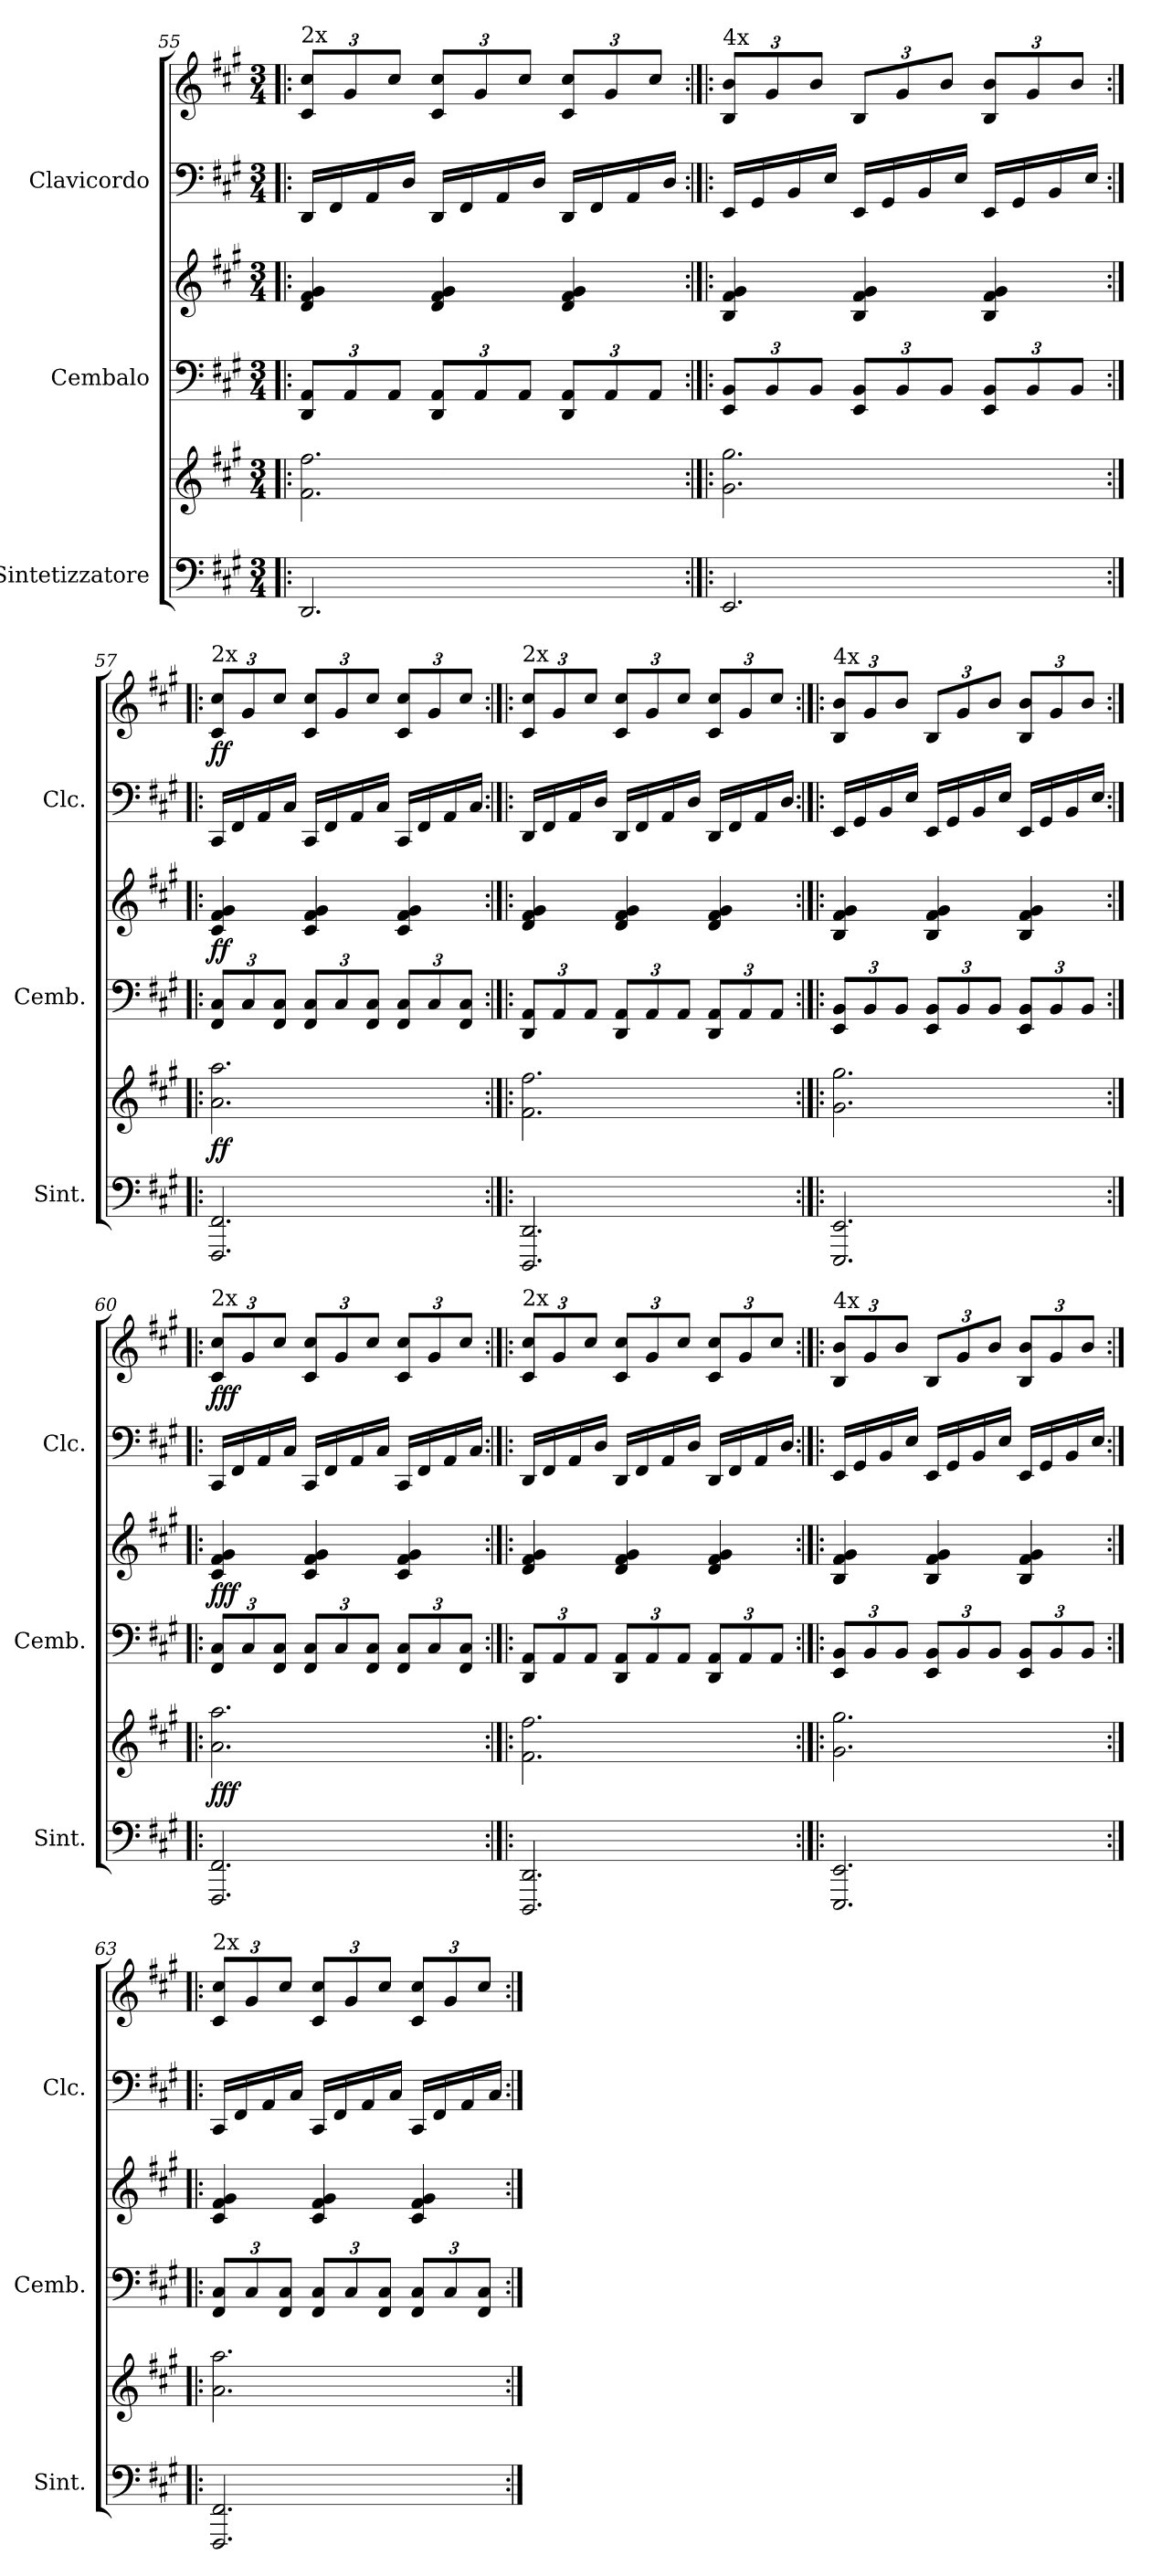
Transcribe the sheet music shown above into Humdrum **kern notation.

**kern	**kern	**dynam	**kern	**kern	**dynam	**kern	**kern	**dynam
*part3	*part3	*part3	*part2	*part2	*part2	*part1	*part1	*part1
*staff6	*staff5	*staff5/6	*staff4	*staff3	*staff3/4	*staff2	*staff1	*staff1/2
*I"Sintetizzatore	*	*	*I"Cembalo	*	*	*I"Clavicordo	*	*
*I'Sint.	*	*	*I'Cemb.	*	*	*I'Clc.	*	*
*clefF4	*clefG2	*	*clefF4	*clefG2	*	*clefF4	*clefG2	*
*k[f#c#g#]	*k[f#c#g#]	*	*k[f#c#g#]	*k[f#c#g#]	*	*k[f#c#g#]	*k[f#c#g#]	*
*M3/4	*M3/4	*	*M3/4	*M3/4	*	*M3/4	*M3/4	*
*	*	*	*Xbrackettup	*	*	*	*Xbrackettup	*
=55!|:	=55!|:	=55!|:	=55!|:	=55!|:	=55!|:	=55!|:	=55!|:	=55!|:
!	!	!	!	!	!	!	!LO:TX:a:t=2x	!
2.DD/	2.f#\ 2.ff#\	.	12DD/ 12AA/L	4d/ 4f#/ 4g#/	.	16DD/LL	12c#/ 12cc#/L	.
.	.	.	.	.	.	16FF#/	.	.
.	.	.	12AA/	.	.	.	12g#/	.
.	.	.	.	.	.	16AA/	.	.
.	.	.	12AA/J	.	.	.	12cc#/J	.
.	.	.	.	.	.	16D/JJ	.	.
.	.	.	12DD/ 12AA/L	4d/ 4f#/ 4g#/	.	16DD/LL	12c#/ 12cc#/L	.
.	.	.	.	.	.	16FF#/	.	.
.	.	.	12AA/	.	.	.	12g#/	.
.	.	.	.	.	.	16AA/	.	.
.	.	.	12AA/J	.	.	.	12cc#/J	.
.	.	.	.	.	.	16D/JJ	.	.
.	.	.	12DD/ 12AA/L	4d/ 4f#/ 4g#/	.	16DD/LL	12c#/ 12cc#/L	.
.	.	.	.	.	.	16FF#/	.	.
.	.	.	12AA/	.	.	.	12g#/	.
.	.	.	.	.	.	16AA/	.	.
.	.	.	12AA/J	.	.	.	12cc#/J	.
.	.	.	.	.	.	16D/JJ	.	.
!!LO:PB:g=z
=56:|!|:	=56:|!|:	=56:|!|:	=56:|!|:	=56:|!|:	=56:|!|:	=56:|!|:	=56:|!|:	=56:|!|:
!	!	!	!	!	!	!	!LO:TX:a:t=4x	!
2.EE/	2.g#\ 2.gg#\	.	12EE/ 12BB/L	4B/ 4f#/ 4g#/	.	16EE/LL	12B/ 12b/L	.
.	.	.	.	.	.	16GG#/	.	.
.	.	.	12BB/	.	.	.	12g#/	.
.	.	.	.	.	.	16BB/	.	.
.	.	.	12BB/J	.	.	.	12b/J	.
.	.	.	.	.	.	16E/JJ	.	.
.	.	.	12EE/ 12BB/L	4B/ 4f#/ 4g#/	.	16EE/LL	12B/L	.
.	.	.	.	.	.	16GG#/	.	.
.	.	.	12BB/	.	.	.	12g#/	.
.	.	.	.	.	.	16BB/	.	.
.	.	.	12BB/J	.	.	.	12b/J	.
.	.	.	.	.	.	16E/JJ	.	.
.	.	.	12EE/ 12BB/L	4B/ 4f#/ 4g#/	.	16EE/LL	12B/ 12b/L	.
.	.	.	.	.	.	16GG#/	.	.
.	.	.	12BB/	.	.	.	12g#/	.
.	.	.	.	.	.	16BB/	.	.
.	.	.	12BB/J	.	.	.	12b/J	.
.	.	.	.	.	.	16E/JJ	.	.
=57:|!|:	=57:|!|:	=57:|!|:	=57:|!|:	=57:|!|:	=57:|!|:	=57:|!|:	=57:|!|:	=57:|!|:
!	!	!	!	!	!	!	!LO:TX:a:t=2x	!
!	!	!LO:DY:b	!	!	!LO:DY:b	!	!	!LO:DY:b
2.FFF#/ 2.FF#/	2.a\ 2.aa\	ff	12FF#/ 12C#/L	4c#/ 4f#/ 4g#/	ff	16CC#/LL	12c#/ 12cc#/L	ff
.	.	.	.	.	.	16FF#/	.	.
.	.	.	12C#/	.	.	.	12g#/	.
.	.	.	.	.	.	16AA/	.	.
.	.	.	12FF#/ 12C#/J	.	.	.	12cc#/J	.
.	.	.	.	.	.	16C#/JJ	.	.
.	.	.	12FF#/ 12C#/L	4c#/ 4f#/ 4g#/	.	16CC#/LL	12c#/ 12cc#/L	.
.	.	.	.	.	.	16FF#/	.	.
.	.	.	12C#/	.	.	.	12g#/	.
.	.	.	.	.	.	16AA/	.	.
.	.	.	12FF#/ 12C#/J	.	.	.	12cc#/J	.
.	.	.	.	.	.	16C#/JJ	.	.
.	.	.	12FF#/ 12C#/L	4c#/ 4f#/ 4g#/	.	16CC#/LL	12c#/ 12cc#/L	.
.	.	.	.	.	.	16FF#/	.	.
.	.	.	12C#/	.	.	.	12g#/	.
.	.	.	.	.	.	16AA/	.	.
.	.	.	12FF#/ 12C#/J	.	.	.	12cc#/J	.
.	.	.	.	.	.	16C#/JJ	.	.
=58:|!|:	=58:|!|:	=58:|!|:	=58:|!|:	=58:|!|:	=58:|!|:	=58:|!|:	=58:|!|:	=58:|!|:
!	!	!	!	!	!	!	!LO:TX:a:t=2x	!
2.DDD/ 2.DD/	2.f#\ 2.ff#\	.	12DD/ 12AA/L	4d/ 4f#/ 4g#/	.	16DD/LL	12c#/ 12cc#/L	.
.	.	.	.	.	.	16FF#/	.	.
.	.	.	12AA/	.	.	.	12g#/	.
.	.	.	.	.	.	16AA/	.	.
.	.	.	12AA/J	.	.	.	12cc#/J	.
.	.	.	.	.	.	16D/JJ	.	.
.	.	.	12DD/ 12AA/L	4d/ 4f#/ 4g#/	.	16DD/LL	12c#/ 12cc#/L	.
.	.	.	.	.	.	16FF#/	.	.
.	.	.	12AA/	.	.	.	12g#/	.
.	.	.	.	.	.	16AA/	.	.
.	.	.	12AA/J	.	.	.	12cc#/J	.
.	.	.	.	.	.	16D/JJ	.	.
.	.	.	12DD/ 12AA/L	4d/ 4f#/ 4g#/	.	16DD/LL	12c#/ 12cc#/L	.
.	.	.	.	.	.	16FF#/	.	.
.	.	.	12AA/	.	.	.	12g#/	.
.	.	.	.	.	.	16AA/	.	.
.	.	.	12AA/J	.	.	.	12cc#/J	.
.	.	.	.	.	.	16D/JJ	.	.
!!LO:LB:g=z
=59:|!|:	=59:|!|:	=59:|!|:	=59:|!|:	=59:|!|:	=59:|!|:	=59:|!|:	=59:|!|:	=59:|!|:
!	!	!	!	!	!	!	!LO:TX:a:t=4x	!
2.EEE/ 2.EE/	2.g#\ 2.gg#\	.	12EE/ 12BB/L	4B/ 4f#/ 4g#/	.	16EE/LL	12B/ 12b/L	.
.	.	.	.	.	.	16GG#/	.	.
.	.	.	12BB/	.	.	.	12g#/	.
.	.	.	.	.	.	16BB/	.	.
.	.	.	12BB/J	.	.	.	12b/J	.
.	.	.	.	.	.	16E/JJ	.	.
.	.	.	12EE/ 12BB/L	4B/ 4f#/ 4g#/	.	16EE/LL	12B/L	.
.	.	.	.	.	.	16GG#/	.	.
.	.	.	12BB/	.	.	.	12g#/	.
.	.	.	.	.	.	16BB/	.	.
.	.	.	12BB/J	.	.	.	12b/J	.
.	.	.	.	.	.	16E/JJ	.	.
.	.	.	12EE/ 12BB/L	4B/ 4f#/ 4g#/	.	16EE/LL	12B/ 12b/L	.
.	.	.	.	.	.	16GG#/	.	.
.	.	.	12BB/	.	.	.	12g#/	.
.	.	.	.	.	.	16BB/	.	.
.	.	.	12BB/J	.	.	.	12b/J	.
.	.	.	.	.	.	16E/JJ	.	.
=60:|!|:	=60:|!|:	=60:|!|:	=60:|!|:	=60:|!|:	=60:|!|:	=60:|!|:	=60:|!|:	=60:|!|:
!	!	!	!	!	!	!	!LO:TX:a:t=2x	!
!	!	!LO:DY:b	!	!	!LO:DY:b	!	!	!LO:DY:b
2.FFF#/ 2.FF#/	2.a\ 2.aa\	fff	12FF#/ 12C#/L	4c#/ 4f#/ 4g#/	fff	16CC#/LL	12c#/ 12cc#/L	fff
.	.	.	.	.	.	16FF#/	.	.
.	.	.	12C#/	.	.	.	12g#/	.
.	.	.	.	.	.	16AA/	.	.
.	.	.	12FF#/ 12C#/J	.	.	.	12cc#/J	.
.	.	.	.	.	.	16C#/JJ	.	.
.	.	.	12FF#/ 12C#/L	4c#/ 4f#/ 4g#/	.	16CC#/LL	12c#/ 12cc#/L	.
.	.	.	.	.	.	16FF#/	.	.
.	.	.	12C#/	.	.	.	12g#/	.
.	.	.	.	.	.	16AA/	.	.
.	.	.	12FF#/ 12C#/J	.	.	.	12cc#/J	.
.	.	.	.	.	.	16C#/JJ	.	.
.	.	.	12FF#/ 12C#/L	4c#/ 4f#/ 4g#/	.	16CC#/LL	12c#/ 12cc#/L	.
.	.	.	.	.	.	16FF#/	.	.
.	.	.	12C#/	.	.	.	12g#/	.
.	.	.	.	.	.	16AA/	.	.
.	.	.	12FF#/ 12C#/J	.	.	.	12cc#/J	.
.	.	.	.	.	.	16C#/JJ	.	.
=61:|!|:	=61:|!|:	=61:|!|:	=61:|!|:	=61:|!|:	=61:|!|:	=61:|!|:	=61:|!|:	=61:|!|:
!	!	!	!	!	!	!	!LO:TX:a:t=2x	!
2.DDD/ 2.DD/	2.f#\ 2.ff#\	.	12DD/ 12AA/L	4d/ 4f#/ 4g#/	.	16DD/LL	12c#/ 12cc#/L	.
.	.	.	.	.	.	16FF#/	.	.
.	.	.	12AA/	.	.	.	12g#/	.
.	.	.	.	.	.	16AA/	.	.
.	.	.	12AA/J	.	.	.	12cc#/J	.
.	.	.	.	.	.	16D/JJ	.	.
.	.	.	12DD/ 12AA/L	4d/ 4f#/ 4g#/	.	16DD/LL	12c#/ 12cc#/L	.
.	.	.	.	.	.	16FF#/	.	.
.	.	.	12AA/	.	.	.	12g#/	.
.	.	.	.	.	.	16AA/	.	.
.	.	.	12AA/J	.	.	.	12cc#/J	.
.	.	.	.	.	.	16D/JJ	.	.
.	.	.	12DD/ 12AA/L	4d/ 4f#/ 4g#/	.	16DD/LL	12c#/ 12cc#/L	.
.	.	.	.	.	.	16FF#/	.	.
.	.	.	12AA/	.	.	.	12g#/	.
.	.	.	.	.	.	16AA/	.	.
.	.	.	12AA/J	.	.	.	12cc#/J	.
.	.	.	.	.	.	16D/JJ	.	.
!!LO:PB:g=z
=62:|!|:	=62:|!|:	=62:|!|:	=62:|!|:	=62:|!|:	=62:|!|:	=62:|!|:	=62:|!|:	=62:|!|:
!	!	!	!	!	!	!	!LO:TX:a:t=4x	!
2.EEE/ 2.EE/	2.g#\ 2.gg#\	.	12EE/ 12BB/L	4B/ 4f#/ 4g#/	.	16EE/LL	12B/ 12b/L	.
.	.	.	.	.	.	16GG#/	.	.
.	.	.	12BB/	.	.	.	12g#/	.
.	.	.	.	.	.	16BB/	.	.
.	.	.	12BB/J	.	.	.	12b/J	.
.	.	.	.	.	.	16E/JJ	.	.
.	.	.	12EE/ 12BB/L	4B/ 4f#/ 4g#/	.	16EE/LL	12B/L	.
.	.	.	.	.	.	16GG#/	.	.
.	.	.	12BB/	.	.	.	12g#/	.
.	.	.	.	.	.	16BB/	.	.
.	.	.	12BB/J	.	.	.	12b/J	.
.	.	.	.	.	.	16E/JJ	.	.
.	.	.	12EE/ 12BB/L	4B/ 4f#/ 4g#/	.	16EE/LL	12B/ 12b/L	.
.	.	.	.	.	.	16GG#/	.	.
.	.	.	12BB/	.	.	.	12g#/	.
.	.	.	.	.	.	16BB/	.	.
.	.	.	12BB/J	.	.	.	12b/J	.
.	.	.	.	.	.	16E/JJ	.	.
=63:|!|:	=63:|!|:	=63:|!|:	=63:|!|:	=63:|!|:	=63:|!|:	=63:|!|:	=63:|!|:	=63:|!|:
!	!	!	!	!	!	!	!LO:TX:a:t=2x	!
2.FFF#/ 2.FF#/	2.a\ 2.aa\	.	12FF#/ 12C#/L	4c#/ 4f#/ 4g#/	.	16CC#/LL	12c#/ 12cc#/L	.
.	.	.	.	.	.	16FF#/	.	.
.	.	.	12C#/	.	.	.	12g#/	.
.	.	.	.	.	.	16AA/	.	.
.	.	.	12FF#/ 12C#/J	.	.	.	12cc#/J	.
.	.	.	.	.	.	16C#/JJ	.	.
.	.	.	12FF#/ 12C#/L	4c#/ 4f#/ 4g#/	.	16CC#/LL	12c#/ 12cc#/L	.
.	.	.	.	.	.	16FF#/	.	.
.	.	.	12C#/	.	.	.	12g#/	.
.	.	.	.	.	.	16AA/	.	.
.	.	.	12FF#/ 12C#/J	.	.	.	12cc#/J	.
.	.	.	.	.	.	16C#/JJ	.	.
.	.	.	12FF#/ 12C#/L	4c#/ 4f#/ 4g#/	.	16CC#/LL	12c#/ 12cc#/L	.
.	.	.	.	.	.	16FF#/	.	.
.	.	.	12C#/	.	.	.	12g#/	.
.	.	.	.	.	.	16AA/	.	.
.	.	.	12FF#/ 12C#/J	.	.	.	12cc#/J	.
.	.	.	.	.	.	16C#/JJ	.	.
=:|!	=:|!	=:|!	=:|!	=:|!	=:|!	=:|!	=:|!	=:|!
*-	*-	*-	*-	*-	*-	*-	*-	*-
